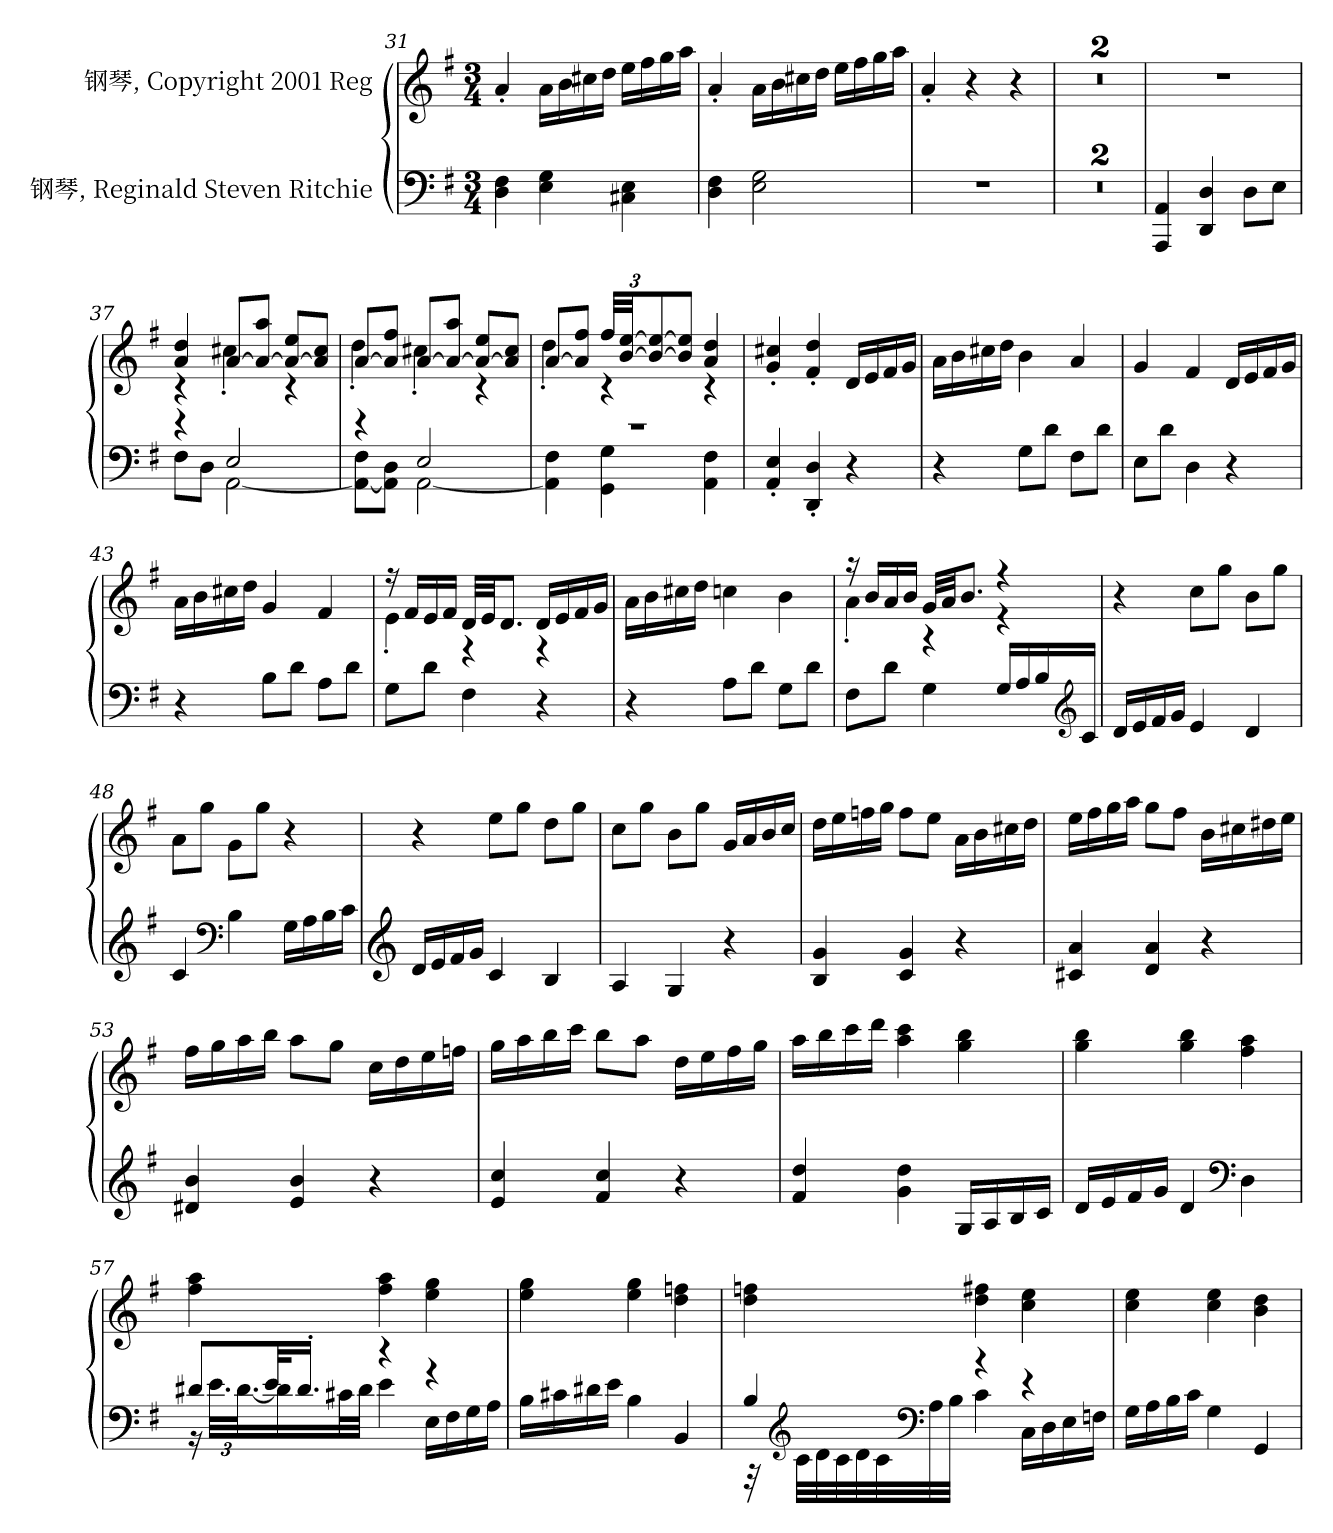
**kern	**kern
*part2	*part1
*staff2	*staff1
*I"钢琴, Reginald Steven Ritchie	*I"钢琴, Copyright 2001 Reg
!!LO:PB:g=z
*clefF4	*clefG2
*k[f#]	*k[f#]
*M3/4	*M3/4
=31	=31
4D\ 4F#\	4a'/
4E\ 4G\	16a\LL
.	16b\
.	16cc#X\
.	16dd\JJ
4C#X\ 4E\	16ee\LL
.	16ff#\
.	16gg\
.	16aa\JJ
=32	=32
4D\ 4F#\	4a'/
2E\ 2G\	16a\LL
.	16b\
.	16cc#X\
.	16dd\JJ
.	16ee\LL
.	16ff#\
.	16gg\
.	16aa\JJ
=33	=33
2.r	4a'/
.	4r
.	4r
=34	=34
2.r	2.r
=35	=35
2.r	2.r
=36	=36
4AAA/ 4AA/	2.r
4DD/ 4D/	.
8D\L	.
8E\J	.
!!LO:LB:g=z
=37	=37
*^	*^
4r	8F#\L	4a/ 4dd/	4r
.	8D\J	.	.
2E/	[2AA\	[8a/L	4cc#X'\
.	.	8a/_ 8aa/J	.
.	.	8a/_ 8ee/L	4r
.	.	8a/] 8cc#/J	.
=38	=38	=38	=38
4r	8AA\_ 8F#\L	[8a/L	4dd'\
.	8AA\] 8D\J	8a/] 8ff#/J	.
2E/	[2AA\	[8a/L	4cc#X'\
.	.	8a/_ 8aa/J	.
.	.	8a/_ 8ee/L	4r
.	.	8a/] 8cc#/J	.
=39	=39	=39	=39
2.r	4AA\] 4F#\	[8a/L	4dd'\
.	.	8a/] 8ff#/J	.
*	*	*Xbrackettup	*
.	4GG\ 4G\	48ff#/LLL	4r
.	.	[48b/ [48ee/JJ	.
.	.	12b/_ 12ee/_	.
.	.	8b/] 8ee/]J	.
.	4AA\ 4F#\	4a/ 4dd/	4r
*v	*v	*	*
*	*v	*v
=40	=40
4AA/' 4E/'	4g/' 4cc#X/'
4DD/' 4D/'	4f#/' 4dd/'
4r	16d/LL
.	16e/
.	16f#/
.	16g/JJ
!!LO:LB:g=z
=41	=41
4r	16a\LL
.	16b\
.	16cc#X\
.	16dd\JJ
8G\L	4b\
8d\J	.
8F#\L	4a/
8d\J	.
=42	=42
8E\L	4g/
8d\J	.
4D\	4f#/
4r	16d/LL
.	16e/
.	16f#/
.	16g/JJ
=43	=43
4r	16a\LL
.	16b\
.	16cc#X\
.	16dd\JJ
8B\L	4g/
8d\J	.
8A\L	4f#/
8d\J	.
=44	=44
*	*^
8G\L	16r	4e'\
.	16f#/LL	.
8d\J	16e/	.
.	16f#/JJ	.
4F#\	32d/LLL	4r
.	32e/JJ	.
.	8.d/J	.
4r	16d/LL	4r
.	16e/	.
.	16f#/	.
.	16g/JJ	.
*	*v	*v
!!LO:LB:g=z
=45	=45
4r	16a\LL
.	16b\
.	16cc#X\
.	16dd\JJ
8A\L	4ccn\
8d\J	.
8G\L	4b\
8d\J	.
=46	=46
*	*^
8F#\L	16r	4a'\
.	16b/LL	.
8d\J	16a/	.
.	16b/JJ	.
4G\	32g/LLL	4r
.	32a/JJ	.
.	8.b/J	.
16G/LL	4r	4r
16A/	.	.
16B/	.	.
*clefG2	*	*
16c/JJ	.	.
*	*v	*v
=47	=47
16d/LL	4r
16e/	.
16f#/	.
16g/JJ	.
4e/	8cc\L
.	8gg\J
4d/	8b\L
.	8gg\J
=48	=48
4c/	8a\L
.	8gg\J
*clefF4	*
4B\	8g\L
.	8gg\J
16G\LL	4r
16A\	.
16B\	.
16c\JJ	.
!!LO:LB:g=z
=49	=49
*clefG2	*
16d/LL	4r
16e/	.
16f#/	.
16g/JJ	.
4c/	8ee\L
.	8gg\J
4B/	8dd\L
.	8gg\J
=50	=50
4A/	8cc\L
.	8gg\J
4G/	8b\L
.	8gg\J
4r	16g/LL
.	16a/
.	16b/
.	16cc/JJ
=51	=51
4B/ 4g/	16dd\LL
.	16ee\
.	16ffn\
.	16gg\JJ
4c/ 4g/	8ff\L
.	8ee\J
4r	16a\LL
.	16b\
.	16cc#X\
.	16dd\JJ
=52	=52
4c#X/ 4a/	16ee\LL
.	16ff#\
.	16gg\
.	16aa\JJ
4d/ 4a/	8gg\L
.	8ff#\J
4r	16b\LL
.	16cc#X\
.	16dd#X\
.	16ee\JJ
!!LO:LB:g=z
=53	=53
4d#X/ 4b/	16ff#\LL
.	16gg\
.	16aa\
.	16bb\JJ
4e/ 4b/	8aa\L
.	8gg\J
4r	16cc\LL
.	16dd\
.	16ee\
.	16ffn\JJ
=54	=54
4e/ 4cc/	16gg\LL
.	16aa\
.	16bb\
.	16ccc\JJ
4f#/ 4cc/	8bb\L
.	8aa\J
4r	16dd\LL
.	16ee\
.	16ff#\
.	16gg\JJ
=55	=55
4f#/ 4dd/	16aa\LL
.	16bb\
.	16ccc\
.	16ddd\JJ
4g\ 4dd\	4aa\ 4ccc\
16G/LL	4gg\ 4bb\
16A/	.
16B/	.
16c/JJ	.
!!LO:PB:g=z
=56	=56
16d/LL	4gg\ 4bb\
16e/	.
16f#/	.
16g/JJ	.
4d/	4gg\ 4bb\
*clefF4	*
4D\	4ff#\ 4aa\
=57	=57
*^	*
8d#X/L	16r	4ff#\ 4aa\
*	*Xbrackettup	*
.	48.e\LLL	.
.	[48.d#\J	.
32e/KL	16d#\]	.
16.d#'/JJ	.	.
.	32c#X\L	.
.	32d#\JJJ	.
4r	4e\	4ff#\ 4aa\
4r	16E\LL	4ee\ 4gg\
.	16F#\	.
.	16G\	.
.	16A\JJ	.
*v	*v	*
=58	=58
16B\LL	4ee\ 4gg\
16c#X\	.
16d#X\	.
16e\JJ	.
4B\	4ee\ 4gg\
4BB/	4dd\ 4ffn\
!!LO:LB:g=z
=59	=59
*^	*
4B/	32r	4dd\ 4ffn\
*clefG2	*	*
.	32c\LLL	.
.	32d\	.
.	32c\	.
.	32d\	.
.	32c\	.
*clefF4	*	*
.	32A\	.
.	32B\JJJ	.
4r	4c\	4dd\ 4ff#X\
4r	16C\LL	4cc\ 4ee\
.	16D\	.
.	16E\	.
.	16Fn\JJ	.
*v	*v	*
=60	=60
16G\LL	4cc\ 4ee\
16A\	.
16B\	.
16c\JJ	.
4G\	4cc\ 4ee\
4GG/	4b\ 4dd\
=	=
*-	*-
